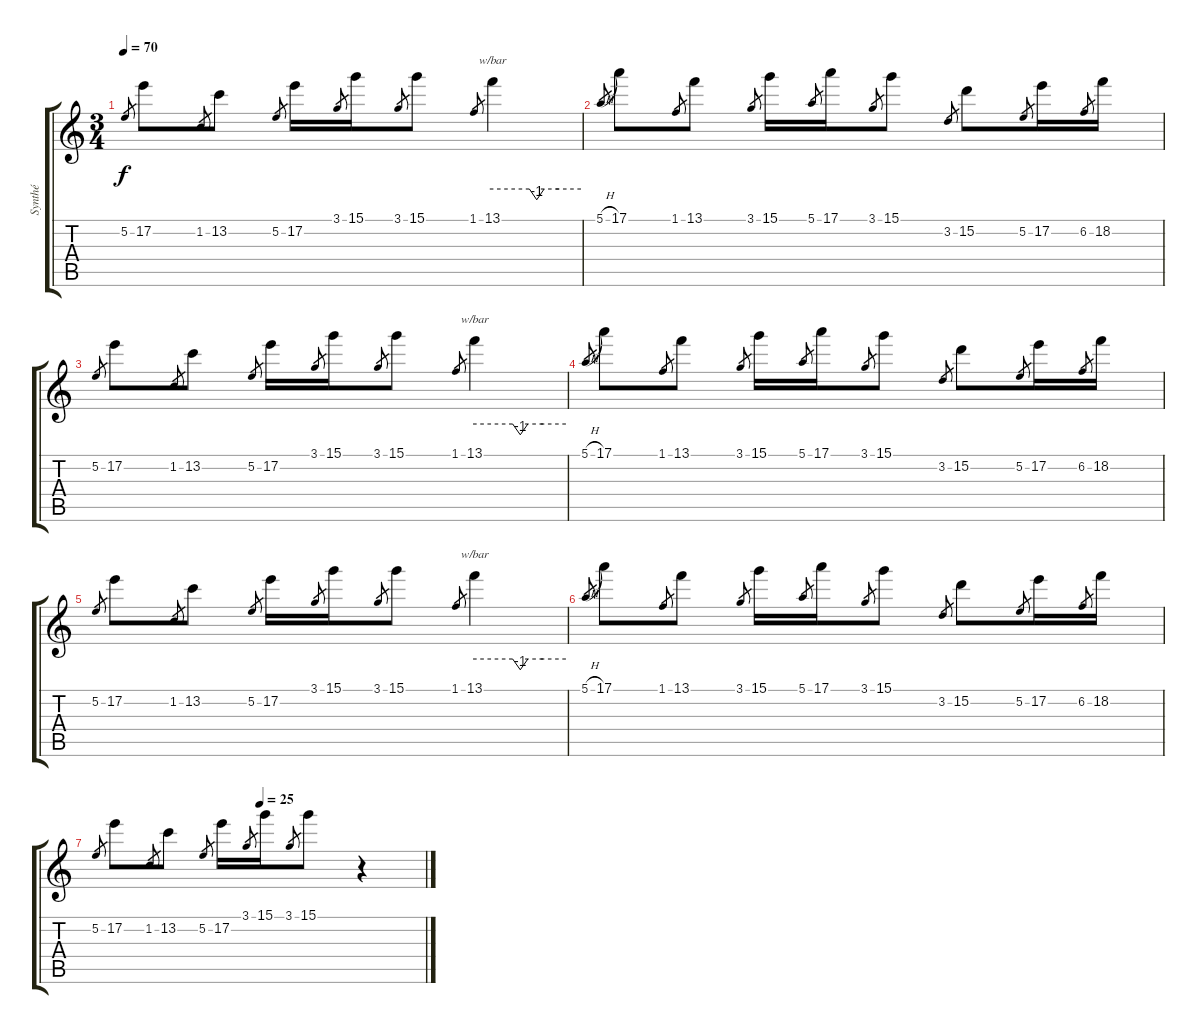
\track ("Synthé" "Synthé") {instrument electricguitarmuted}
\staff {score tabs}
\tuning (E4 B3 G3 D3 A2 E2) {hide}
\ts (3 4)
\tempo 70
\clef g2
\ks c
5.2.8{gr dy f} 17.2.8 1.2.8{gr} 13.2.8 5.2.8{gr} 17.2.16 3.1.8{gr} 15.1.16 3.1.8{gr} 15.1.8 1.1.8{gr} 13.1.4{tbe (custom default 0 0 25 0 30 -4 35 0 45 0 60 0)} |
5.1{h}.8{gr} 17.1.8 1.1.8{gr} 13.1.8 3.1.8{gr} 15.1.16 5.1.8{gr} 17.1.16 3.1.8{gr} 15.1.8 3.2.8{gr} 15.2.8 5.2.8{gr} 17.2.16 6.2.8{gr} 18.2.16 |
5.2.8{gr} 17.2.8 1.2.8{gr} 13.2.8 5.2.8{gr} 17.2.16 3.1.8{gr} 15.1.16 3.1.8{gr} 15.1.8 1.1.8{gr} 13.1.4{tbe (custom default 0 0 25 0 30 -4 35 0 45 0 60 0)} |
5.1{h}.8{gr} 17.1.8 1.1.8{gr} 13.1.8 3.1.8{gr} 15.1.16 5.1.8{gr} 17.1.16 3.1.8{gr} 15.1.8 3.2.8{gr} 15.2.8 5.2.8{gr} 17.2.16 6.2.8{gr} 18.2.16 |
5.2.8{gr} 17.2.8 1.2.8{gr} 13.2.8 5.2.8{gr} 17.2.16 3.1.8{gr} 15.1.16 3.1.8{gr} 15.1.8 1.1.8{gr} 13.1.4{tbe (custom default 0 0 25 0 30 -4 35 0 45 0 60 0)} |
5.1{h}.8{gr} 17.1.8 1.1.8{gr} 13.1.8 3.1.8{gr} 15.1.16 5.1.8{gr} 17.1.16 3.1.8{gr} 15.1.8 3.2.8{gr} 15.2.8 5.2.8{gr} 17.2.16 6.2.8{gr} 18.2.16 |
\tempo (25 0.5)
5.2.8{gr} 17.2.8 1.2.8{gr} 13.2.8 5.2.8{gr} 17.2.16 3.1.8{gr} 15.1.16 3.1.8{gr} 15.1.8 r.4
